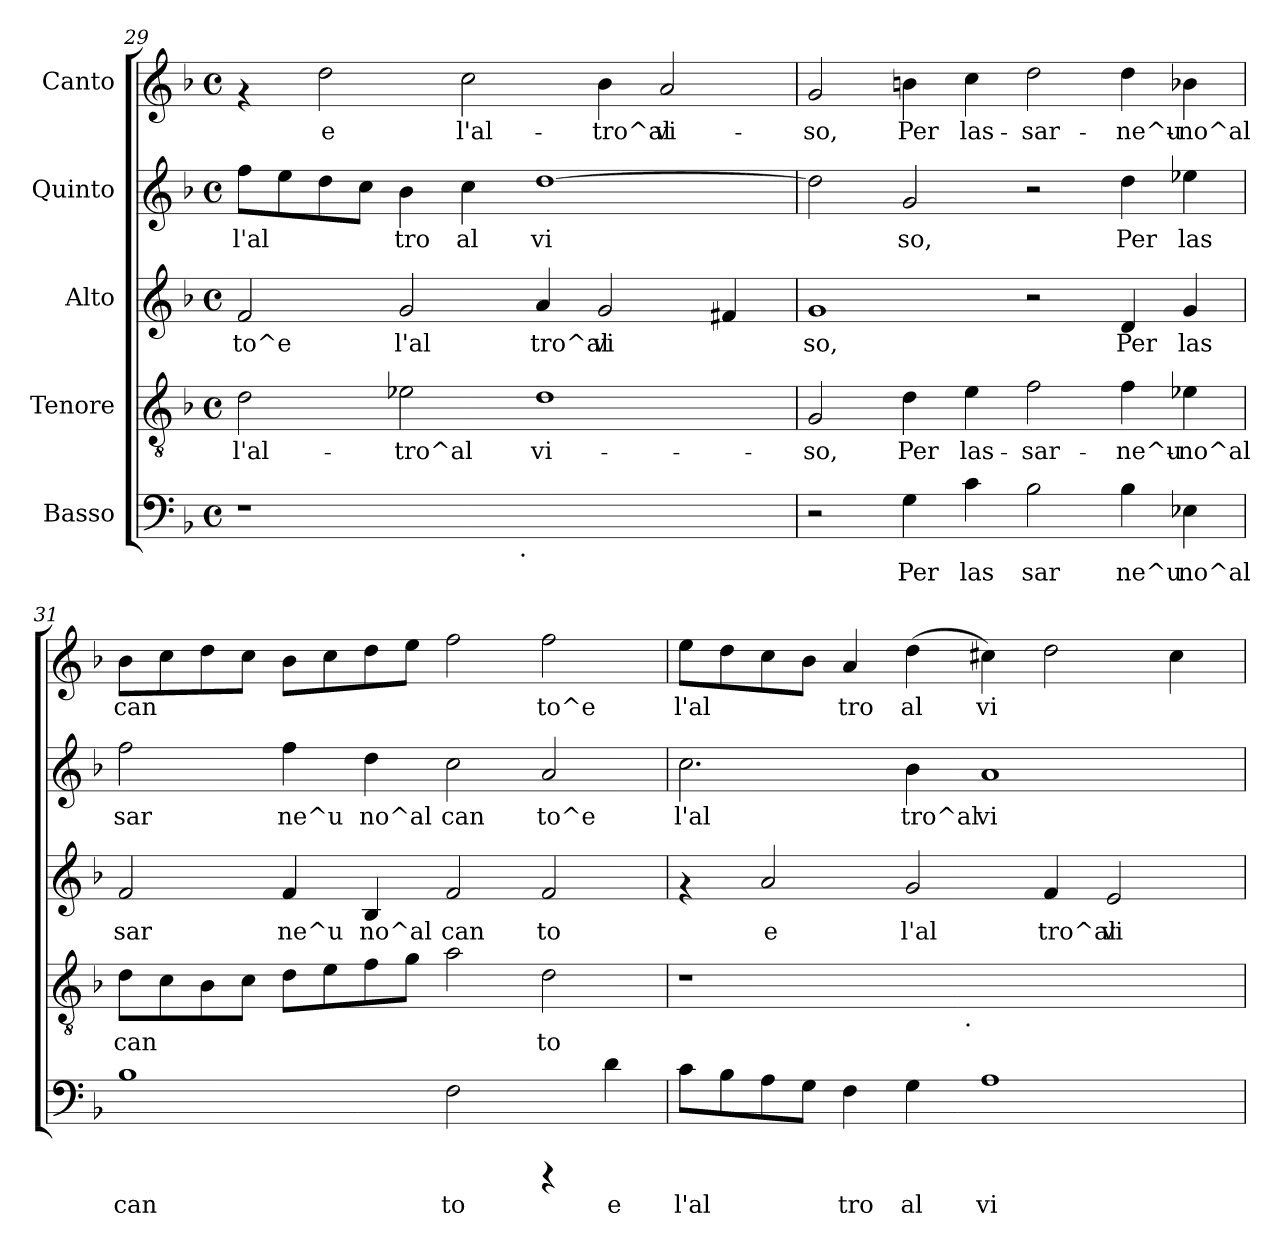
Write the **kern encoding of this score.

**kern	**text	**kern	**text	**kern	**text	**kern	**text	**kern	**text
*part5	*part5	*part4	*part4	*part3	*part3	*part2	*part2	*part1	*part1
*staff5	*staff5	*staff4	*staff4	*staff3	*staff3	*staff2	*staff2	*staff1	*staff1
*I"Basso	*	*I"Tenore	*	*I"Alto	*	*I"Quinto	*	*I"Canto	*
!!LO:PB:g=z
*clefF4	*	*clefGv2	*	*clefG2	*	*clefG2	*	*clefG2	*
*k[b-]	*	*k[b-]	*	*k[b-]	*	*k[b-]	*	*k[b-]	*
*F:	*	*F:	*	*F:	*	*F:	*	*F:	*
*M4/4	*	*M4/4	*	*M4/4	*	*M4/4	*	*M4/4	*
*met(c)	*	*met(c)	*	*met(c)	*	*met(c)	*	*met(c)	*
=29	=29	=29	=29	=29	=29	=29	=29	=29	=29
!	!	!	!LO:LY:b:cj	!	!LO:LY:b:cj	!	!LO:LY:b:cj	!	!
*^	*	*	*	*	*	*	*	*	*
1r	2ryy	.	2d\	l'al-	2f/	-to^e	8ff\L	l'al	4rf	.
!	!	!	!	!	!	!	!	!LO:LY:b:cj	!	!
.	.	.	.	.	.	.	8ee\	.	.	.
!	!	!	!	!	!	!	!	!LO:LY:b:cj	!	!LO:LY:b:cj
.	.	.	.	.	.	.	8dd\	.	2dd\	e
!	!	!	!	!	!	!	!	!LO:LY:b:cj	!	!
.	.	.	.	.	.	.	8cc\J	.	.	.
!	!	!	!	!LO:LY:b:cj	!	!LO:LY:b:cj	!	!LO:LY:b:cj	!	!
.	4...ryy	.	2e-X\	-tro^al	2g/	l'al	4b-\	tro	.	.
!	!	!	!	!	!	!	!	!LO:LY:b:cj	!	!LO:LY:b:cj
.	.	.	.	.	.	.	4cc\	al	2cc\	l'al-
!	!LO:TX:b:t=.	!	!	!	!	!	!	!	!	!
.	1ryy	.	.	.	.	.	.	.	.	.
!	!	!	!	!LO:LY:b:cj	!	!LO:LY:b:cj	!	!LO:LY:b:cj	!	!
1ryy	.	.	1d	vi-	4a/	tro^al	[>1dd	vi	.	.
!	!	!	!	!	!	!LO:LY:b:cj	!	!	!	!LO:LY:b:cj
.	.	.	.	.	2g/	vi	.	.	4b-\	-tro^al
!	!	!	!	!	!	!	!	!	!	!LO:LY:b:cj
.	.	.	.	.	.	.	.	.	2a/	vi-
!	!	!	!	!	!	!LO:LY:b:cj	!	!	!	!
.	.	.	.	.	4f#X/	.	.	.	.	.
.	32ryy	.	.	.	.	.	.	.	.	.
=30	=30	=30	=30	=30	=30	=30	=30	=30	=30	=30
!	!	!	!	!LO:LY:b:cj	!	!LO:LY:b:cj	!	!LO:LY:b:cj	!	!LO:LY:b:cj
*v	*v	*	*	*	*	*	*	*	*	*
2r	.	2G/	-so,	1g	so,	2dd\]	.	2g/	-so,
!	!LO:LY:b:cj	!	!LO:LY:b:cj	!	!	!	!LO:LY:b:cj	!	!LO:LY:b:cj
4G\	Per	4d\	Per	.	.	2g/	so,	4bn\	Per
!	!LO:LY:b:cj	!	!LO:LY:b:cj	!	!	!	!	!	!LO:LY:b:cj
4c\	las	4e\	las-	.	.	.	.	4cc\	las-
!	!LO:LY:b:cj	!	!LO:LY:b:cj	!	!	!	!	!	!LO:LY:b:cj
2B-\	sar	2f\	-sar-	2r	.	2r	.	2dd\	-sar-
!	!LO:LY:b:cj	!	!LO:LY:b:cj	!	!LO:LY:b:cj	!	!LO:LY:b:cj	!	!LO:LY:b:cj
4B-\	ne^u	4f\	-ne^u-	4d/	Per	4dd\	Per	4dd\	-ne^u-
!	!LO:LY:b:cj	!	!LO:LY:b:cj	!	!LO:LY:b:cj	!	!LO:LY:b:cj	!	!LO:LY:b:cj
4E-X\	no^al	4e-X\	-no^al	4g/	las	4ee-X\	las	4b-X\	-no^al
=31	=31	=31	=31	=31	=31	=31	=31	=31	=31
!	!LO:LY:b:cj	!	!LO:LY:b:cj	!	!LO:LY:b:cj	!	!LO:LY:b:cj	!	!LO:LY:b:cj
1B-	can	8d\L	can-	2f/	sar	2ff\	sar	8b-\L	can-
!	!	!	!LO:LY:b:cj	!	!	!	!	!	!LO:LY:b:cj
.	.	8c\	--	.	.	.	.	8cc\	--
!	!	!	!LO:LY:b:cj	!	!	!	!	!	!LO:LY:b:cj
.	.	8B-\	--	.	.	.	.	8dd\	--
!	!	!	!LO:LY:b:cj	!	!	!	!	!	!LO:LY:b:cj
.	.	8c\J	--	.	.	.	.	8cc\J	--
!	!	!	!LO:LY:b:cj	!	!LO:LY:b:cj	!	!LO:LY:b:cj	!	!LO:LY:b:cj
.	.	8d\L	--	4f/	ne^u	4ff\	ne^u	8b-\L	--
!	!	!	!LO:LY:b:cj	!	!	!	!	!	!LO:LY:b:cj
.	.	8e\	--	.	.	.	.	8cc\	--
!	!	!	!LO:LY:b:cj	!	!LO:LY:b:cj	!	!LO:LY:b:cj	!	!LO:LY:b:cj
.	.	8f\	--	4B-/	no^al	4dd\	no^al	8dd\	--
!	!	!	!LO:LY:b:cj	!	!	!	!	!	!LO:LY:b:cj
.	.	8g\J	--	.	.	.	.	8ee\J	--
!	!LO:LY:b:cj	!	!LO:LY:b:cj	!	!LO:LY:b:cj	!	!LO:LY:b:cj	!	!LO:LY:b:cj
2F\	to	2a\	--	2f/	can	2cc\	can	2ff\	--
!	!	!	!LO:LY:b:cj	!	!LO:LY:b:cj	!	!LO:LY:b:cj	!	!LO:LY:b:cj
4rCCC	.	2d\	-to	2f/	to	2a/	to^e	2ff\	-to^e
!	!LO:LY:b:cj	!	!	!	!	!	!	!	!
4d\	e	.	.	.	.	.	.	.	.
=32	=32	=32	=32	=32	=32	=32	=32	=32	=32
!	!LO:LY:b:cj	!	!	!	!	!	!LO:LY:b:cj	!	!LO:LY:b:cj
*	*	*^	*	*	*	*	*	*	*
8c\L	l'al	1r	2ryy	.	4rf	.	2.cc\	l'al	8ee\L	l'al-
!	!LO:LY:b:cj	!	!	!	!	!	!	!	!	!LO:LY:b:cj
8B-\	.	.	.	.	.	.	.	.	8dd\	--
!	!LO:LY:b:cj	!	!	!	!	!LO:LY:b:cj	!	!	!	!LO:LY:b:cj
8A\	.	.	.	.	2a/	e	.	.	8cc\	--
!	!LO:LY:b:cj	!	!	!	!	!	!	!	!	!LO:LY:b:cj
8G\J	.	.	.	.	.	.	.	.	8b-\J	--
!	!LO:LY:b:cj	!	!	!	!	!	!	!	!	!LO:LY:b:cj
4F\	tro	.	4...ryy	.	.	.	.	.	4a/	-tro
!	!LO:LY:b:cj	!	!	!	!	!LO:LY:b:cj	!	!LO:LY:b:cj	!	!LO:LY:b:cj
4G\	al	.	.	.	2g/	l'al	4b-\	tro^al	(<4dd\	al
!	!	!	!LO:TX:b:t=.	!	!	!	!	!	!	!
.	.	.	1ryy	.	.	.	.	.	.	.
!	!LO:LY:b:cj	!	!	!	!	!	!	!LO:LY:b:cj	!	!LO:LY:b:cj
1A	vi	1ryy	.	.	.	.	1a	vi	4cc#X\)	vi-
!	!	!	!	!	!	!LO:LY:b:cj	!	!	!	!LO:LY:b:cj
.	.	.	.	.	4f/	tro^al	.	.	2dd\	--
!	!	!	!	!	!	!LO:LY:b:cj	!	!	!	!
.	.	.	.	.	2e/	vi	.	.	.	.
!	!	!	!	!	!	!	!	!	!	!LO:LY:b:cj
.	.	.	.	.	.	.	.	.	4cc#\	--
.	.	.	32ryy	.	.	.	.	.	.	.
*	*	*v	*v	*	*	*	*	*	*	*
=	=	=	=	=	=	=	=	=	=
*-	*-	*-	*-	*-	*-	*-	*-	*-	*-
